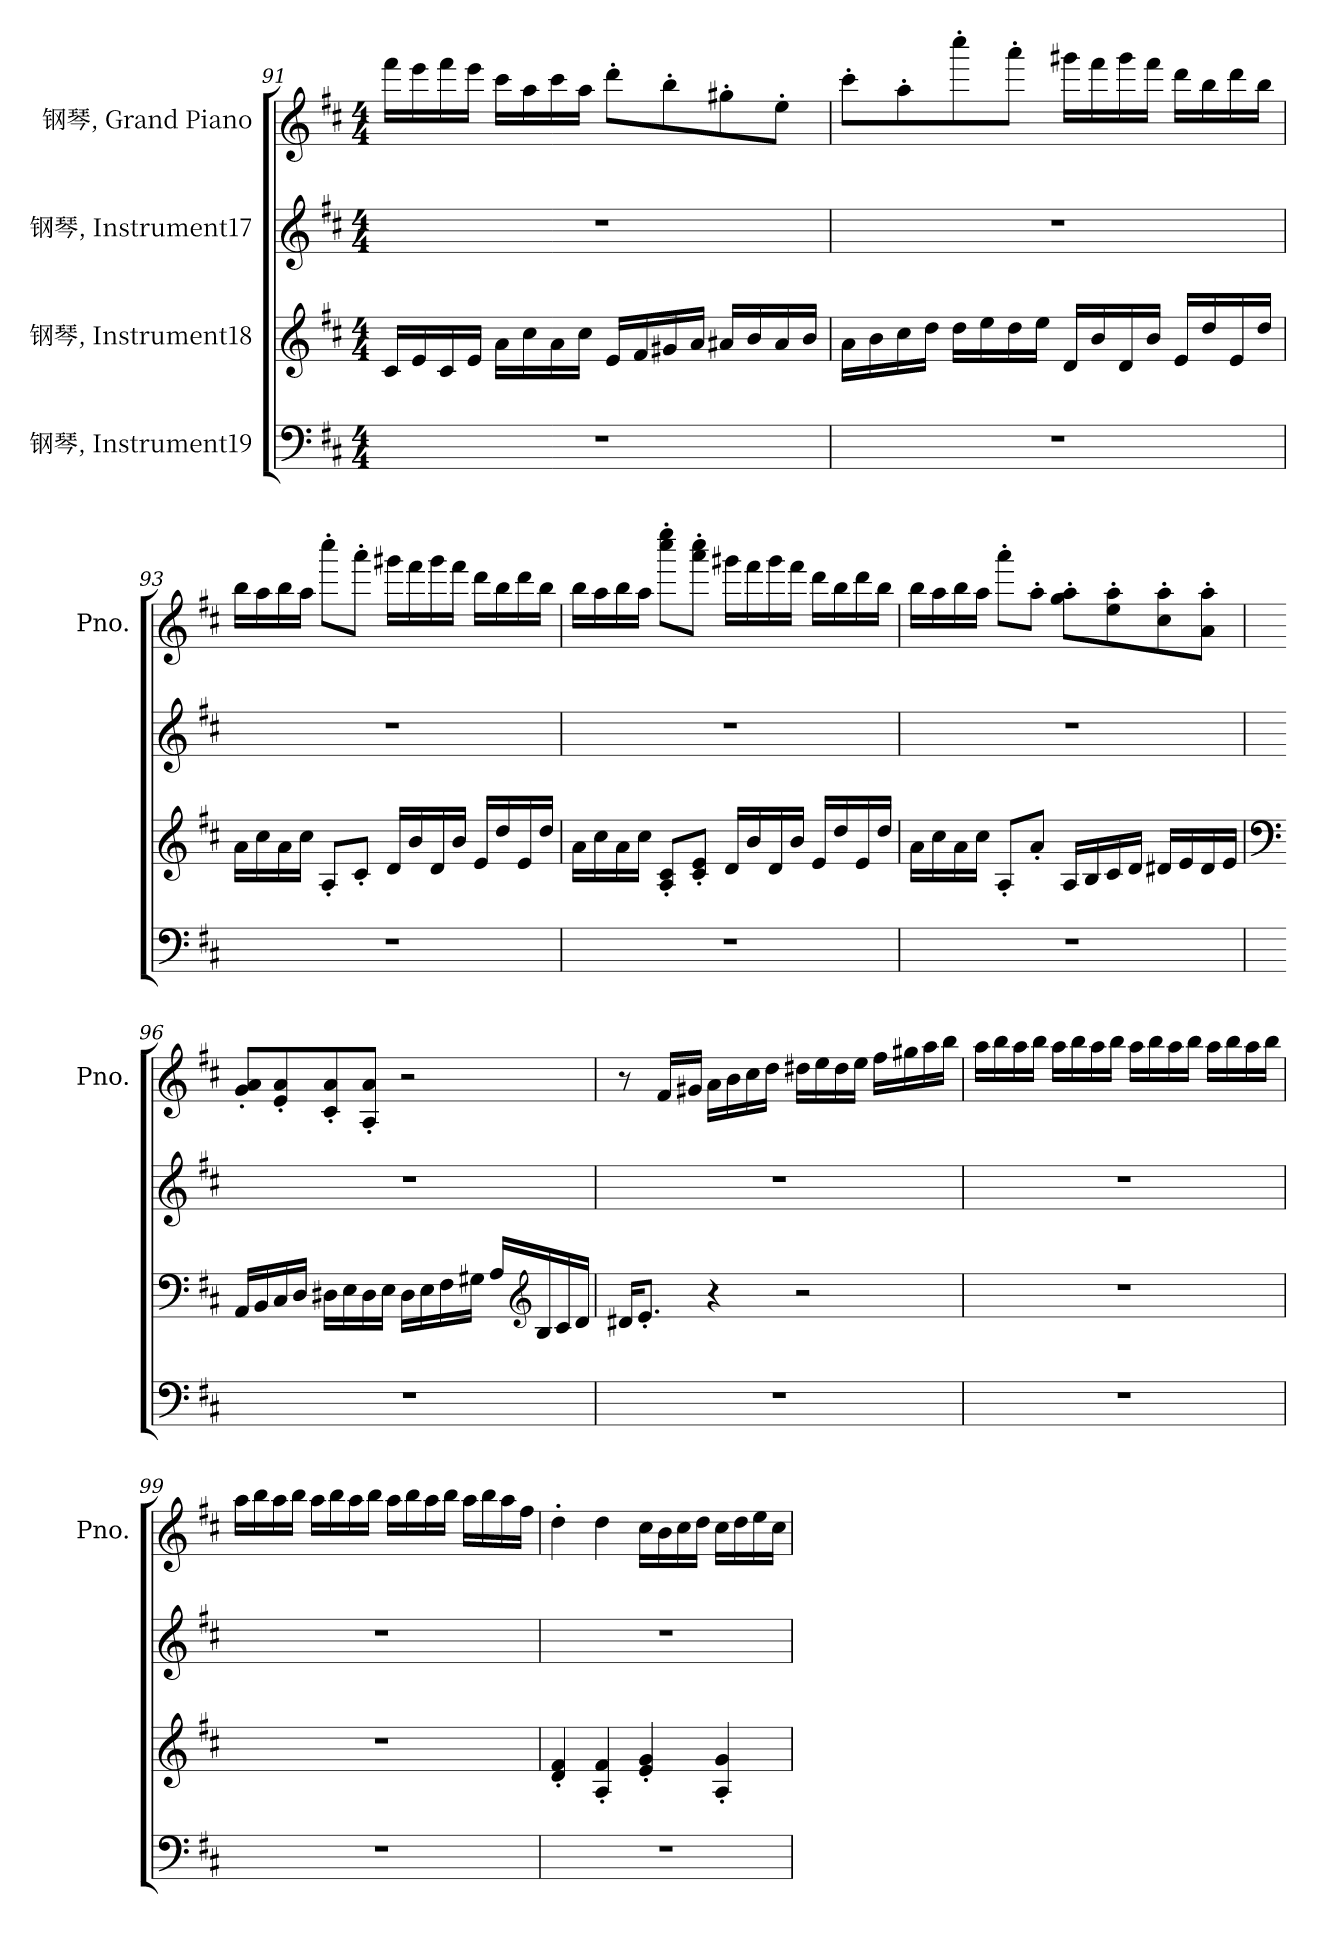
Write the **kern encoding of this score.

**kern	**kern	**kern	**kern
*part4	*part3	*part2	*part1
*staff4	*staff3	*staff2	*staff1
*I"钢琴, Instrument19	*I"钢琴, Instrument18	*I"钢琴, Instrument17	*I"钢琴, Grand Piano
*	*	*	*I'Pno.
!!LO:LB:g=z
*clefF4	*clefG2	*clefG2	*clefG2
*k[f#c#]	*k[f#c#]	*k[f#c#]	*k[f#c#]
*M4/4	*M4/4	*M4/4	*M4/4
=91	=91	=91	=91
1r	16c#/LL	1r	16fff#\LL
.	16e/	.	16eee\
.	16c#/	.	16fff#\
.	16e/JJ	.	16eee\JJ
.	16a\LL	.	16ccc#\LL
.	16cc#\	.	16aa\
.	16a\	.	16ccc#\
.	16cc#\JJ	.	16aa\JJ
.	16e/LL	.	8ddd'\L
.	16f#/	.	.
.	16g#X/	.	8bb'\
.	16a/JJ	.	.
.	16a#X/LL	.	8gg#X'\
.	16b/	.	.
.	16a#/	.	8ee'\J
.	16b/JJ	.	.
=92	=92	=92	=92
1r	16a\LL	1r	8ccc#'\L
.	16b\	.	.
.	16cc#\	.	8aa'\
.	16dd\JJ	.	.
.	16dd\LL	.	8cccc#'\
.	16ee\	.	.
.	16dd\	.	8aaa'\J
.	16ee\JJ	.	.
.	16d/LL	.	16ggg#X\LL
.	16b/	.	16fff#\
.	16d/	.	16ggg#\
.	16b/JJ	.	16fff#\JJ
.	16e/LL	.	16ddd\LL
.	16dd/	.	16bb\
.	16e/	.	16ddd\
.	16dd/JJ	.	16bb\JJ
!!LO:LB:g=z
=93	=93	=93	=93
1r	16a\LL	1r	16bb\LL
.	16cc#\	.	16aa\
.	16a\	.	16bb\
.	16cc#\JJ	.	16aa\JJ
.	8A'/L	.	8cccc#'\L
.	8c#'/J	.	8aaa'\J
.	16d/LL	.	16ggg#X\LL
.	16b/	.	16fff#\
.	16d/	.	16ggg#\
.	16b/JJ	.	16fff#\JJ
.	16e/LL	.	16ddd\LL
.	16dd/	.	16bb\
.	16e/	.	16ddd\
.	16dd/JJ	.	16bb\JJ
=94	=94	=94	=94
1r	16a\LL	1r	16bb\LL
.	16cc#\	.	16aa\
.	16a\	.	16bb\
.	16cc#\JJ	.	16aa\JJ
.	8A/' 8c#/'L	.	8cccc#\' 8eeee\'L
.	8c#/' 8e/'J	.	8aaa\' 8cccc#\'J
.	16d/LL	.	16ggg#X\LL
.	16b/	.	16fff#\
.	16d/	.	16ggg#\
.	16b/JJ	.	16fff#\JJ
.	16e/LL	.	16ddd\LL
.	16dd/	.	16bb\
.	16e/	.	16ddd\
.	16dd/JJ	.	16bb\JJ
!!LO:PB:g=z
=95	=95	=95	=95
1r	16a\LL	1r	16bb\LL
.	16cc#\	.	16aa\
.	16a\	.	16bb\
.	16cc#\JJ	.	16aa\JJ
.	8A'/L	.	8aaa'\L
.	8a'/J	.	8aa'\J
.	16A/LL	.	8gg\' 8aa\'L
.	16B/	.	.
.	16c#/	.	8ee\' 8aa\'
.	16d/JJ	.	.
.	16d#X/LL	.	8cc#\' 8aa\'
.	16e/	.	.
.	16d#/	.	8a\' 8aa\'J
.	16e/JJ	.	.
=96	=96	=96	=96
*	*clefF4	*	*
1r	16AA/LL	1r	8g/' 8a/'L
.	16BB/	.	.
.	16C#/	.	8e/' 8a/'
.	16D/JJ	.	.
.	16D#X\LL	.	8c#/' 8a/'
.	16E\	.	.
.	16D#\	.	8A/' 8a/'J
.	16E\JJ	.	.
.	16D#\LL	.	2r
.	16E\	.	.
.	16F#\	.	.
.	16G#X\JJ	.	.
.	16A/LL	.	.
*	*clefG2	*	*
.	16B/	.	.
.	16c#/	.	.
.	16d/JJ	.	.
!!LO:LB:g=z
=97	=97	=97	=97
1r	16d#X/KL	1r	8r
.	8.e'/J	.	.
.	.	.	16f#/LL
.	.	.	16g#X/JJ
.	4r	.	16a\LL
.	.	.	16b\
.	.	.	16cc#\
.	.	.	16dd\JJ
.	2r	.	16dd#X\LL
.	.	.	16ee\
.	.	.	16dd#\
.	.	.	16ee\JJ
.	.	.	16ff#\LL
.	.	.	16gg#X\
.	.	.	16aa\
.	.	.	16bb\JJ
=98	=98	=98	=98
1r	1r	1r	16aa\LL
.	.	.	16bb\
.	.	.	16aa\
.	.	.	16bb\JJ
.	.	.	16aa\LL
.	.	.	16bb\
.	.	.	16aa\
.	.	.	16bb\JJ
.	.	.	16aa\LL
.	.	.	16bb\
.	.	.	16aa\
.	.	.	16bb\JJ
.	.	.	16aa\LL
.	.	.	16bb\
.	.	.	16aa\
.	.	.	16bb\JJ
!!LO:LB:g=z
=99	=99	=99	=99
1r	1r	1r	16aa\LL
.	.	.	16bb\
.	.	.	16aa\
.	.	.	16bb\JJ
.	.	.	16aa\LL
.	.	.	16bb\
.	.	.	16aa\
.	.	.	16bb\JJ
.	.	.	16aa\LL
.	.	.	16bb\
.	.	.	16aa\
.	.	.	16bb\JJ
.	.	.	16aa\LL
.	.	.	16bb\
.	.	.	16aa\
.	.	.	16ff#\JJ
=100	=100	=100	=100
1r	4d/' 4f#/'	1r	4dd'\
.	4A/' 4f#/'	.	4dd\
.	4e/' 4g/'	.	16cc#\LL
.	.	.	16b\
.	.	.	16cc#\
.	.	.	16dd\JJ
.	4A/' 4g/'	.	16cc#\LL
.	.	.	16dd\
.	.	.	16ee\
.	.	.	16cc#\JJ
=	=	=	=
*-	*-	*-	*-
